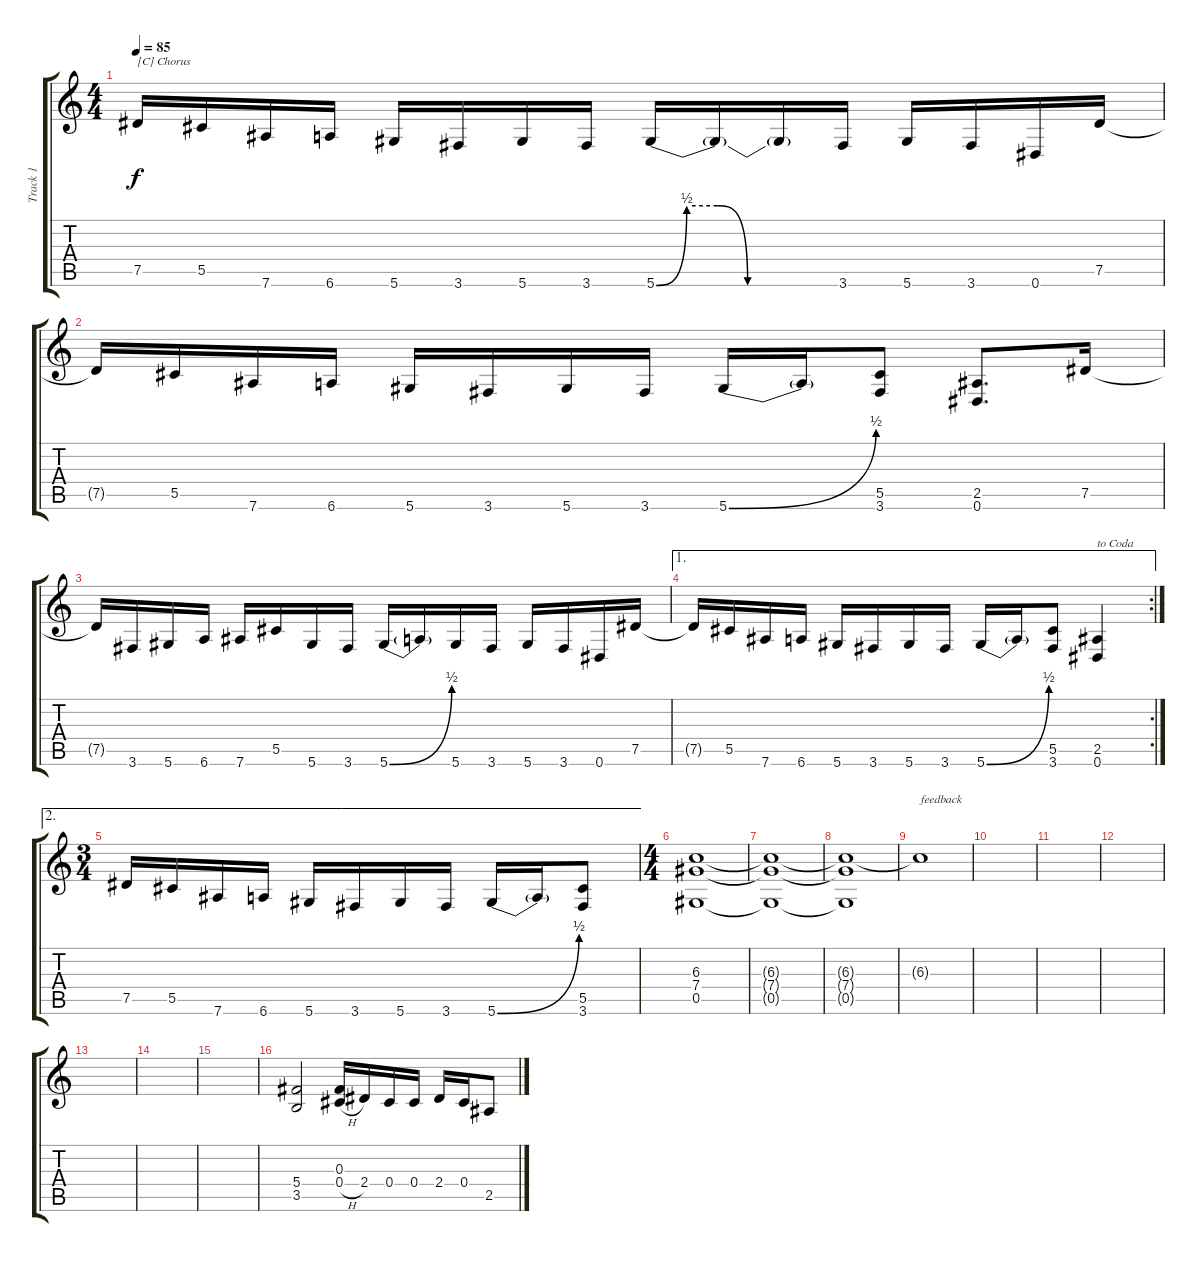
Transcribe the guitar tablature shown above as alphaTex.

\track ("Track 1" "Track 1") {instrument overdrivenguitar}
\staff {score tabs}
\tuning (Eb4 Bb3 Gb3 Db3 Ab2 Eb2) {hide}
\ts (4 4)
\tempo 85
\clef g2
\ks c
7.5{t}.16{txt "[C] Chorus" dy f} 5.5.16 7.6.16 6.6.16 5.6.16 3.6.16 5.6.16 3.6.16 5.6{be (custom 0 0 10 2 20 2 30 0 60 0)}.16 5.6{t}.16 5.6{t}.16 3.6.16 5.6.16 3.6.16 0.6.16 7.5.16 |
7.5{t}.16 5.5.16 7.6.16 6.6.16 5.6.16 3.6.16 5.6.16 3.6.16 5.6{be (bend 0 0 60 2)}.16 5.6{t}.16 (5.5 3.6).8 (2.5 0.6).8{d} 7.5.16 |
7.5{t}.16 3.6.16 5.6.16 6.6.16 7.6.16 5.5.16 5.6.16 3.6.16 5.6{be (bend 0 0 60 2)}.16 5.6{t}.16 5.6.16 3.6.16 5.6.16 3.6.16 0.6.16 7.5.16 |
\ae 1
\rc 2
7.5{t}.16 5.5.16 7.6.16 6.6.16 5.6.16 3.6.16 5.6.16 3.6.16 5.6{be (bend 0 0 60 2)}.16 5.6{t}.16 (5.5 3.6).8 (2.5 0.6).4{txt "to Coda"} |
\ae 2
\ts (3 4)
7.5.16 5.5.16 7.6.16 6.6.16 5.6.16 3.6.16 5.6.16 3.6.16 5.6{be (bend 0 0 60 2)}.16 5.6{t}.16 (5.5 3.6).8 |
\ts (4 4)
(6.3 7.4 0.5).1 |
(6.3{t} 7.4{t} 0.5{t}).1 |
(6.3{t} 7.4{t} 0.5{t}).1 |
6.3{t}.1{txt "feedback"} |
|
|
|
|
|
|
(5.4 3.5).2 (0.3 0.4{h}).16 2.4.16 0.4.16 0.4.16 2.4.16 0.4.16 2.5.8
